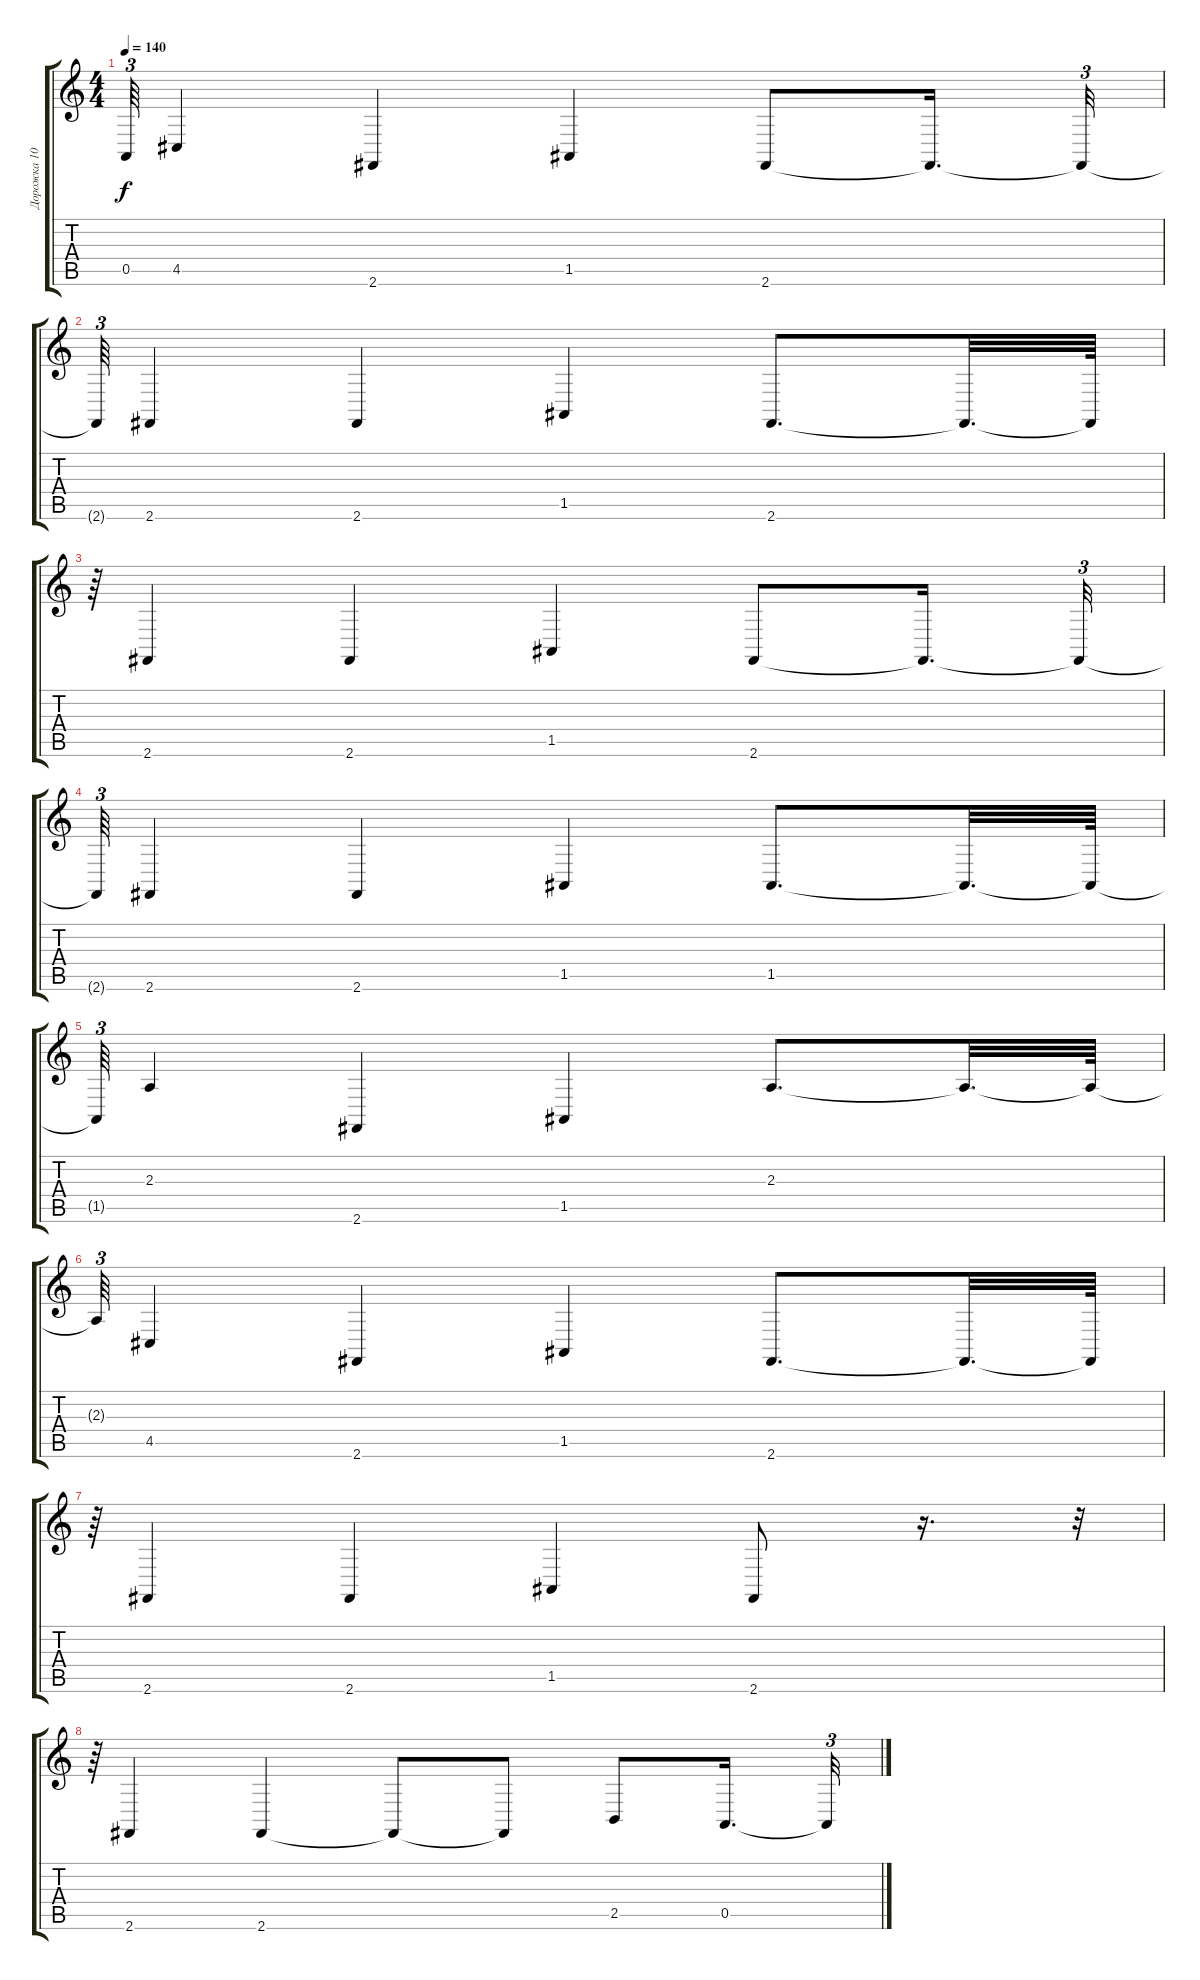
\track ("Дорожка 10" "Дорожка 10") {instrument acousticgrandpiano}
\staff {score tabs}
\tuning (E4 B3 G3 D3 A2 E2) {hide}
\ts (4 4)
\tempo 140
\clef g2
\ks c
0.5{t}.64{tu (3 2) dy f} 4.5.4 2.6.4 1.5.4 2.6.8 2.6{t}.16{d} 2.6{t}.32{tu (3 2)} |
2.6{t}.64{tu (3 2)} 2.6.4 2.6.4 1.5.4 2.6.8{d} 2.6{t}.32{d} 2.6{t}.64 |
r.64{tu (3 2)} 2.6.4 2.6.4 1.5.4 2.6.8 2.6{t}.16{d} 2.6{t}.32{tu (3 2)} |
2.6{t}.64{tu (3 2)} 2.6.4 2.6.4 1.5.4 1.5.8{d} 1.5{t}.32{d} 1.5{t}.64 |
1.5{t}.64{tu (3 2)} 2.3.4 2.6.4 1.5.4 2.3.8{d} 2.3{t}.32{d} 2.3{t}.64 |
2.3{t}.64{tu (3 2)} 4.5.4 2.6.4 1.5.4 2.6.8{d} 2.6{t}.32{d} 2.6{t}.64 |
r.64{tu (3 2)} 2.6.4 2.6.4 1.5.4 2.6.8 r.16{d} r.32{tu (3 2)} |
r.64{tu (3 2)} 2.6.4 2.6.4 2.6{t}.8 2.6{t}.8 2.5.8 0.5.16{d} 0.5{t}.32{tu (3 2)}
